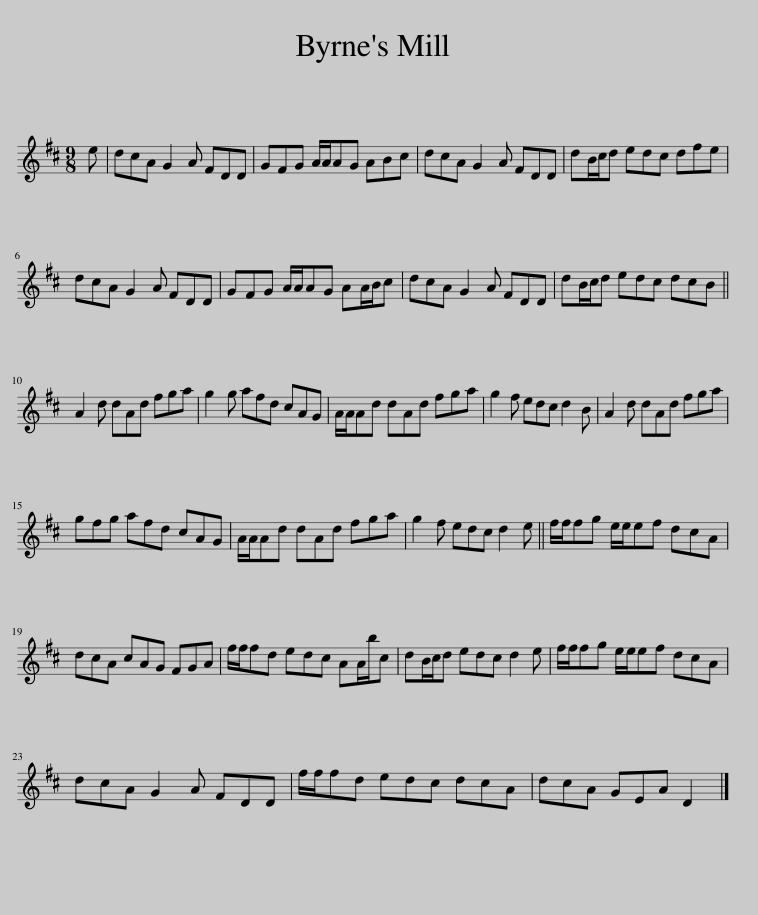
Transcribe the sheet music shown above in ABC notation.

X:1
L:1/8
M:9/8
I:linebreak $
K:D
V:1 treble
V:1
 e | dcA G2 A FDD | GFG A/A/AG ABc | dcA G2 A FDD | dB/c/d edc dfe |$ %5
 dcA G2 A FDD | GFG A/A/AG AA/B/c | dcA G2 A FDD | dB/c/d edc dcB ||$ A2 d dAd fga | %10
 g2 g afd cAG | A/A/Ad dAd fga | g2 f edc d2 B | A2 d dAd fga |$ gfg afd cAG | %15
 A/A/Ad dAd fga | g2 f edc d2 e || f/f/fg e/e/ef dcA |$ dcA cAG FGA | f/f/fd edc AA/b/c | %20
 dB/c/d edc d2 e | f/f/fg e/e/ef dcA |$ dcA G2 A FDD | f/f/fd edc dcA | dcA GEA D2 |] %25
